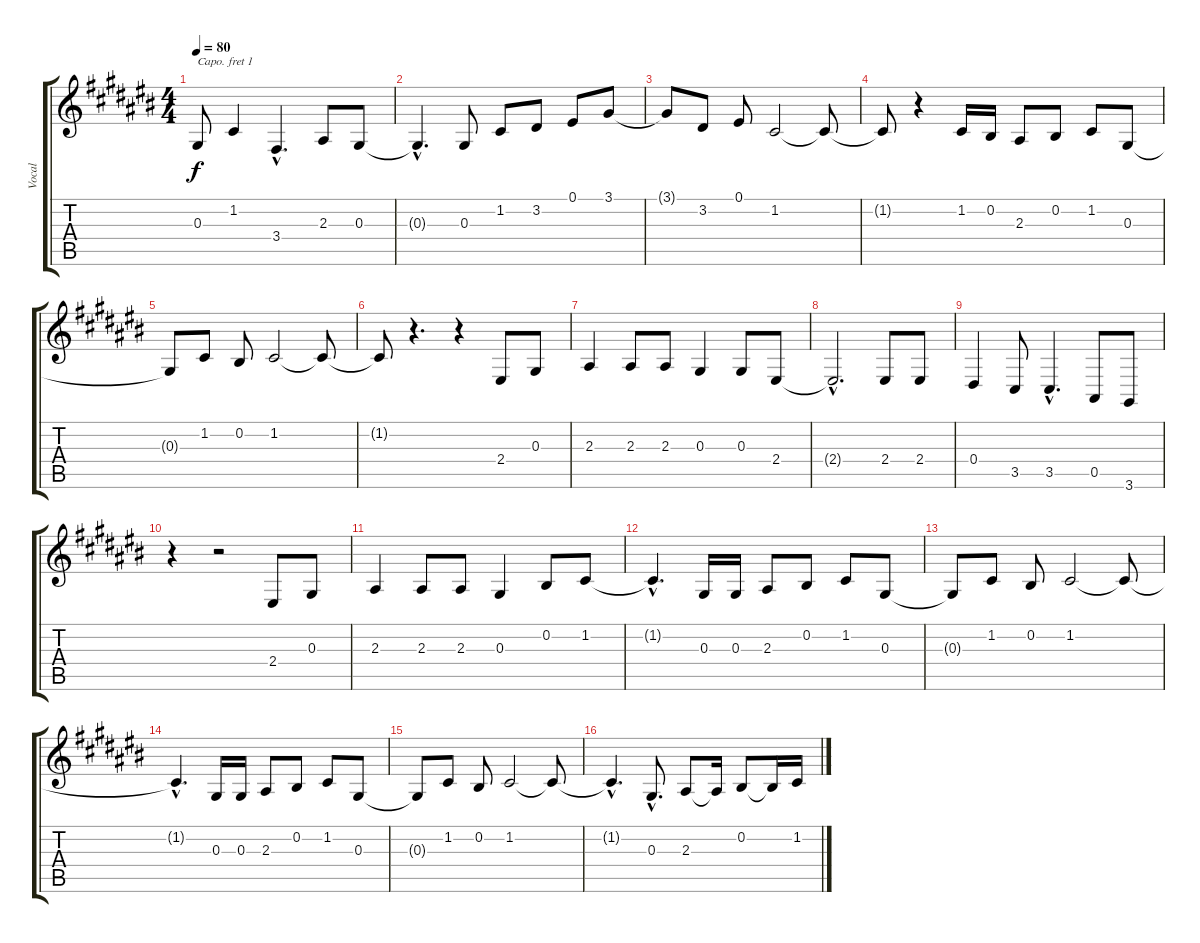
\track ("Vocal" "Vocal") {instrument cello}
\staff {score tabs}
\capo 1
\tuning (E4 B3 G3 D3 A2 E2) {hide}
\ts (4 4)
\tempo 80
\clef g2
\ks c#
0.3{t}.8{dy f} 1.2.4 3.4{hac}.4{d} 2.3.8 0.3.8 |
0.3{hac t}.4{d} 0.3.8 1.2.8 3.2.8 0.1.8 3.1.8 |
3.1{t}.8 3.2.8 0.1.8 1.2.2 1.2{t}.8 |
1.2{t}.8 r.4 1.2.16 0.2.16 2.3.8 0.2.8 1.2.8 0.3.8 |
0.3{t}.8 1.2.8 0.2.8 1.2.2 1.2{t}.8 |
1.2{t}.8 r.4{d} r.4 2.4.8 0.3.8 |
2.3.4 2.3.8 2.3.8 0.3.4 0.3.8 2.4.8 |
2.4{hac t}.2{d} 2.4.8 2.4.8 |
0.4.4 3.5.8 3.5{hac}.4{d} 0.5.8 3.6.8 |
r.4 r.2 2.4.8 0.3.8 |
2.3.4 2.3.8 2.3.8 0.3.4 0.2.8 1.2.8 |
1.2{hac t}.4{d} 0.3.16 0.3.16 2.3.8 0.2.8 1.2.8 0.3.8 |
0.3{t}.8 1.2.8 0.2.8 1.2.2 1.2{t}.8 |
1.2{hac t}.4{d} 0.3.16 0.3.16 2.3.8 0.2.8 1.2.8 0.3.8 |
0.3{t}.8 1.2.8 0.2.8 1.2.2 1.2{t}.8 |
1.2{hac t}.4{d} 0.3{hac}.8{d} 2.3.8 2.3{t}.16 0.2.8 0.2{t}.16 1.2.16
